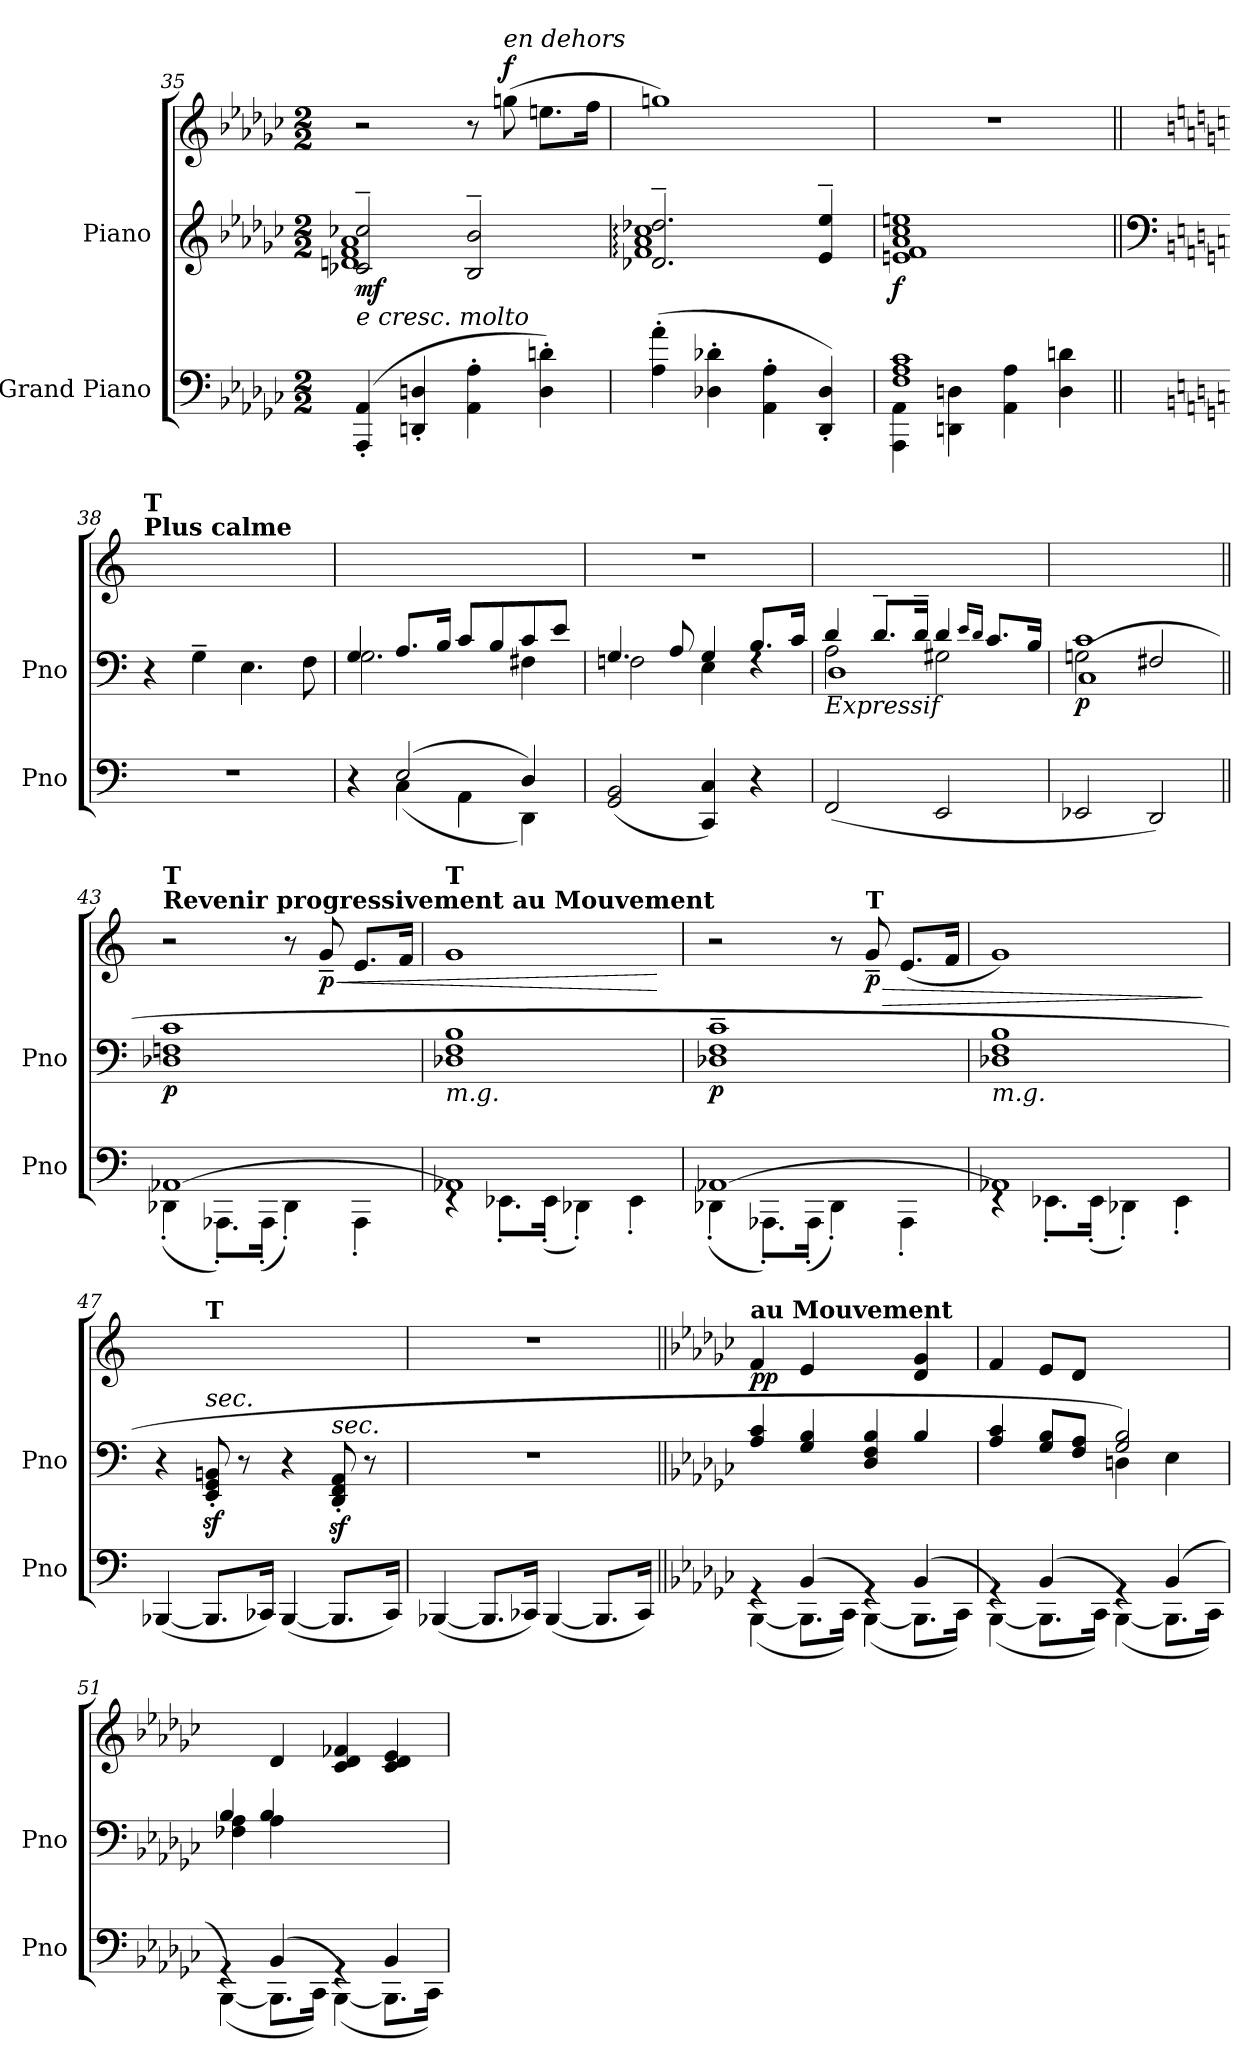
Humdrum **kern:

**kern	**kern	**kern	**dynam
*part2	*part1	*part1	*part1
*staff3	*staff2	*staff1	*staff1/2
*I"Grand Piano	*I"Piano	*	*
*I'Pno	*I'Pno	*	*
*clefF4	*clefG2	*clefG2	*
*k[b-e-a-d-g-c-]	*k[b-e-a-d-g-c-]	*k[b-e-a-d-g-c-]	*
*M2/2	*M2/2	*M2/2	*
=35	=35	=35	=35
*	*^	*	*
!	!LO:TX:b:i:t=e cresc. molto	!	!	!
!	!	!	!	!LO:DY:b=2
(<4AAA-/' 4AA-/'	2c-X/~ 2cc-X/~	1dn 1f 1a-	2r	mf
4DDn/' 4Dn/'	.	.	.	.
4AA-\' 4A-\'	2B-/~ 2b-/~	.	8r	.
!	!	!	!LO:TX:a:i:t=en dehors	!
!	!	!	!	!LO:DY:a
.	.	.	(>8ggn\	f
4D\' 4dn\')	.	.	8.een\L	.
.	.	.	16ff\Jk	.
=36	=36	=36	=36	=36
(<4A-\' 4a-\'	2.d-X/~ 2.dd-X/~	1f: 1a-: 1cc-:	1ggn:)	.
4D-X\' 4d-X\'	.	.	.	.
4AA-\' 4A-\'	.	.	.	.
4DD-/' 4D-/')	4e-/~ 4ee-/~	.	.	.
*	*v	*v	*	*
!!LO:LB:g=z
=37	=37	=37	=37
*^	*	*	*
!	!	!	!	!LO:DY:b=2
1F 1A- 1c-	4AAA-\ 4AA-\	1en 1f 1a- 1cc- 1een	1r	f
.	4DDn\ 4Dn\	.	.	.
.	4AA-\ 4A-\	.	.	.
.	4D\ 4dn\	.	.	.
*v	*v	*	*	*
=38||	=38||	=38||	=38||
*	*clefF4	*	*
*k[]	*k[]	*k[]	*
*^	*	*	*
!	!	!	!LO:TX:a:B:t=Plus calme	!
!	!	!	!LO:TX:a:B:t=T	!
*v	*v	*	*	*
1r	4r	1ryy	.
!	!	!	!LO:DY:b=2
!	!	!	!LO:DY:n=1:b=2
.	4G~\	.	p other-dynamics
.	4.E\	.	.
.	8F\	.	.
=39	=39	=39	=39
*^	*^	*	*
4r	4ryy	4G/	2.G\	1ryy	.
(>2E/	(<4C\	8.A/L	.	.	.
.	.	16B/Jk	.	.	.
.	4AA\	8c/L	.	.	.
.	.	8B/	.	.	.
4D/)	4DD\)	8c/	4F#X\	.	.
.	.	8e/J	.	.	.
*v	*v	*	*	*	*
=40	=40	=40	=40	=40
(<2GG/ 2BB/	4.G/	2Fn\	1r	.
.	8A/	.	.	.
4CC/ 4C/)	4G/	4E\	.	.
4r	8.B/L	4rF	.	.
.	16c/Jk	.	.	.
!!LO:LB:g=z
=41	=41	=41	=41	=41
*	*	*^	*	*
!	!LO:TX:b:i:t=Expressif	!	!	!	!
(<2FF/	4d/	2A\	1D	1ryy	.
.	8.d~/L	.	.	.	.
.	16d~/Jk	.	.	.	.
2EE/	4d/	2G#X\	.	.	.
.	16qe/LL	.	.	.	.
.	16qd/JJ	.	.	.	.
.	8.c/L	.	.	.	.
.	16B/Jk	.	.	.	.
=42	=42	=42	=42	=42	=42
!	!	!	!	!	!LO:DY:b=2
2EE-X/	1c	2Gn\	(<1C	1ryy	p
2DD/)	.	2F#X/	.	.	.
*	*	*v	*v	*	*
=43||	=43||	=43||	=43||	=43||
*^	*	*	*	*
!	!	!	!	!LO:TX:a:B:t=Revenir progressivement au Mouvement	!
!	!	!	!	!LO:TX:a:B:t=T	!
!	!	!	!	!	!LO:DY:b=2
*	*	*v	*v	*	*
[1AA-X	(<4DD-X'\	1D-X 1Fn 1c	2r	p
.	8.AAA-X'\L)	.	.	.
.	(<16AAA-'\Jk	.	.	.
.	4DD-'\)	.	8r	.
!	!	!	!	!LO:HP:b
!	!	!	!	!LO:DY:n=1:b
.	.	.	8g~/	< p
.	4AAA-'\	.	8.e/L	.
.	.	.	16f/Jk	.
=44	=44	=44	=44	=44
!	!	!	!LO:TX:a:B:t=T	!
!	!	!LO:TX:b:i:t=m.g.	!	!
1AA-X]	4rEE	1D-X 1F 1B	1g)	.
.	8.EE-X'\L	.	.	.
.	(<16EE-'\Jk	.	.	.
.	4DD-X'\)	.	.	.
.	4EE-'\	.	.	.
*v	*v	*	*	*
.	.	.	[
!!LO:LB:g=z
=45	=45	=45	=45
*^	*	*	*
!	!	!	!	!LO:DY:b=2
[1AA-X	(<4DD-X'\	1D-X~ 1F~ 1c~	2r	p
.	8.AAA-X'\L)	.	.	.
.	(<16AAA-'\Jk	.	.	.
.	4DD-'\)	.	8r	.
!	!	!	!LO:TX:a:B:t=T	!
!	!	!	!	!LO:HP:b
!	!	!	!	!LO:DY:n=1:b
.	.	.	8g~/	> p
.	4AAA-'\	.	(<8.e/L	.
.	.	.	16f/Jk	.
=46	=46	=46	=46	=46
!	!	!LO:TX:b:i:t=m.g.	!	!
1AA-X]	4rEE	1D-X 1F 1B	1g)	.
.	8.EE-X'\L	.	.	.
.	(<16EE-'\Jk	.	.	.
.	4DD-X'\)	.	.	.
.	4EE-'\	.	.	.
*v	*v	*	*	*
.	.	.	]
=47	=47	=47	=47
*	*	*^	*
(<[4BBB-X/	4r	1ryy	4ryy	.
!	!	!	!LO:TX:a:B:t=T	!
!	!LO:TX:a:i:t=sec.	!	!	!
8.BBB-/L]	8EE/z>' 8GG/z>' 8BBn/z>'	.	2.ryy	.
.	8r	.	.	.
16CC-X/Jk)	.	.	.	.
(<[4BBB-/	4r	.	.	.
!	!LO:TX:a:i:t=sec.	!	!	!
8.BBB-/L]	8DD/z>' 8FF/z>' 8AA/z>'	.	.	.
.	8r	.	.	.
16CC-/Jk)	.	.	.	.
=48	=48	=48	=48	=48
!	!	!LO:TX:a:B:t=T	!	!
*	*	*v	*v	*
(<[4BBB-X/	1r	1r	.
8.BBB-/L]	.	.	.
16CC-X/Jk)	.	.	.
(<[4BBB-/	.	.	.
8.BBB-/L]	.	.	.
16CC-/Jk)	.	.	.
!!LO:PB:g=z
=49||	=49||	=49||	=49||
*k[b-e-a-d-g-c-]	*k[b-e-a-d-g-c-]	*k[b-e-a-d-g-c-]	*
*	*	*MM80	*
*^	*^	*	*
!	!	!	!	!LO:TX:a:B:t=au Mouvement	!
!	!	!	!	!	!LO:DY:b
4rGG	(<[4BBB-\	2ryy	4A-/ 4c-/	(>4f/	pp
(>4BB-/	8.BBB-\L]	.	4G-/ 4B-/	4e-/	.
.	16CC-\Jk)	.	.	.	.
4rGG)	(<[4BBB-\	4D-/ 4F/ 4B-/	4rEEyy	4ryy	.
(>4BB-/	8.BBB-\L]	4ryy	4B-/	4d-/ 4g-/	.
.	16CC-\Jk)	.	.	.	.
=50	=50	=50	=50	=50	=50
4rGG)	(<[4BBB-\	2ryy	4A-/ 4c-/	4f/	.
(>4BB-/	8.BBB-\L]	.	8G-/ 8B-/L	8e-/L	.
.	.	.	8F/ 8A-/J	8d-/J	.
.	16CC-\Jk)	.	.	.	.
4rGG)	(<[4BBB-\	2G-/ 2B-/)	4Dn\	2ryy	.
(>4BB-/	8.BBB-\L]	.	4E-\	.	.
.	16CC-\Jk)	.	.	.	.
=51	=51	=51	=51	=51	=51
*	*	*	*^	*	*
4rGG)	(<[4BBB-\	4B-/	4F-X\ 4A-\	4ryy	4ryy	.
(>4BB-/	8.BBB-\L]	2.ryy	4A-\	4B-/	4d-/	.
.	16CC-\Jk)	.	.	.	.	.
4rGG)	(<[4BBB-\	.	2ryy	2ryy	4c-/ 4d-/ 4f-X/	.
4BB-/	8.BBB-\L]	.	.	.	4c-/ 4d-/ 4e-/	.
.	16CC-\Jk)	.	.	.	.	.
*v	*v	*	*	*	*	*
*	*v	*v	*v	*	*
=	=	=	=
*-	*-	*-	*-
